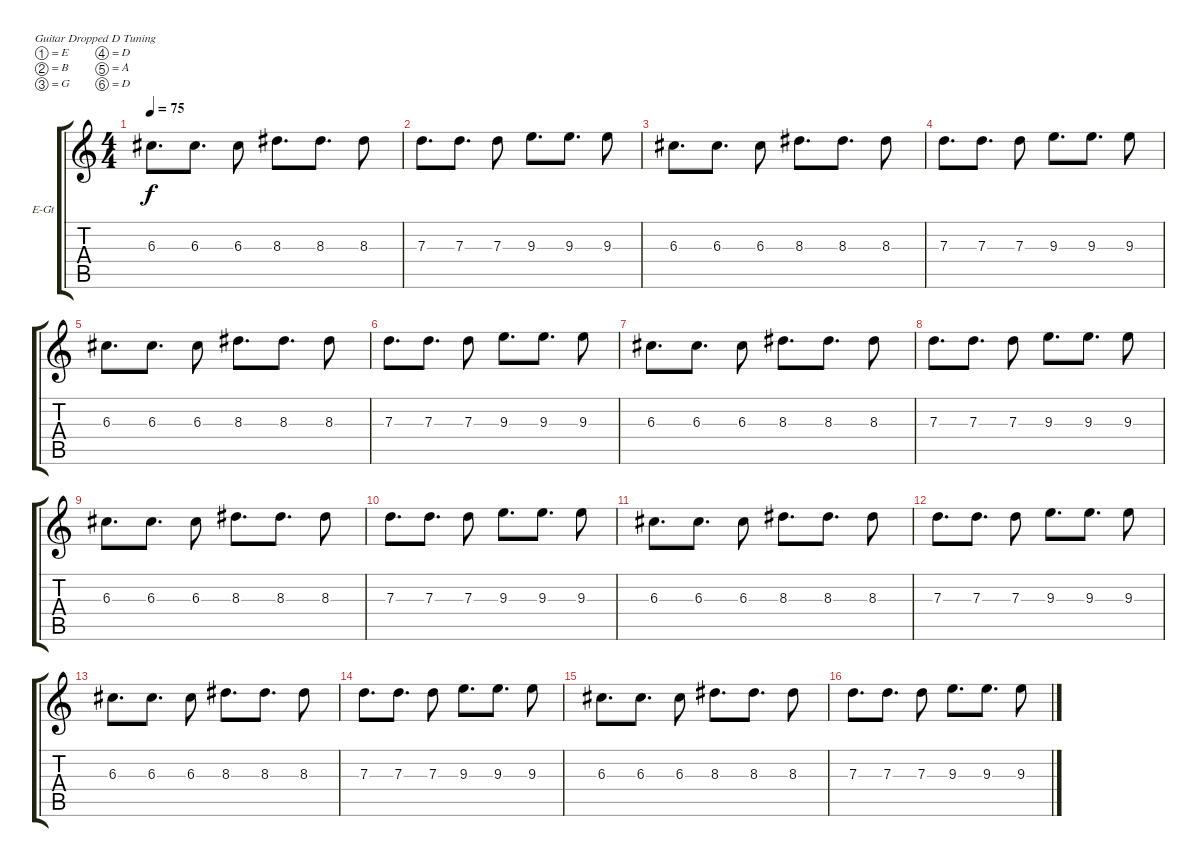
\defaultSystemsLayout 4
\bracketExtendMode groupsimilarinstruments
\firstSystemTrackNameOrientation horizontal
\otherSystemsTrackNameOrientation horizontal
\track ("Electric Guitar" "E-Gt") {instrument electricguitarclean}
\staff {score tabs}
\tuning (E4 B3 G3 D3 A2 D2)
\ts (4 4)
\tempo 75
\clef g2
\ks c
6.3.8{d dy f instrument electricguitarclean} 6.3.8{d} 6.3.8 8.3.8{d} 8.3.8{d} 8.3.8 |
7.3.8{d} 7.3.8{d} 7.3.8 9.3.8{d} 9.3.8{d} 9.3.8 |
6.3.8{d} 6.3.8{d} 6.3.8 8.3.8{d} 8.3.8{d} 8.3.8 |
7.3.8{d} 7.3.8{d} 7.3.8 9.3.8{d} 9.3.8{d} 9.3.8 |
6.3.8{d} 6.3.8{d} 6.3.8 8.3.8{d} 8.3.8{d} 8.3.8 |
7.3.8{d} 7.3.8{d} 7.3.8 9.3.8{d} 9.3.8{d} 9.3.8 |
6.3.8{d} 6.3.8{d} 6.3.8 8.3.8{d} 8.3.8{d} 8.3.8 |
7.3.8{d} 7.3.8{d} 7.3.8 9.3.8{d} 9.3.8{d} 9.3.8 |
6.3.8{d} 6.3.8{d} 6.3.8 8.3.8{d} 8.3.8{d} 8.3.8 |
7.3.8{d} 7.3.8{d} 7.3.8 9.3.8{d} 9.3.8{d} 9.3.8 |
6.3.8{d} 6.3.8{d} 6.3.8 8.3.8{d} 8.3.8{d} 8.3.8 |
7.3.8{d} 7.3.8{d} 7.3.8 9.3.8{d} 9.3.8{d} 9.3.8 |
6.3.8{d} 6.3.8{d} 6.3.8 8.3.8{d} 8.3.8{d} 8.3.8 |
7.3.8{d} 7.3.8{d} 7.3.8 9.3.8{d} 9.3.8{d} 9.3.8 |
6.3.8{d} 6.3.8{d} 6.3.8 8.3.8{d} 8.3.8{d} 8.3.8 |
7.3.8{d} 7.3.8{d} 7.3.8 9.3.8{d} 9.3.8{d} 9.3.8
